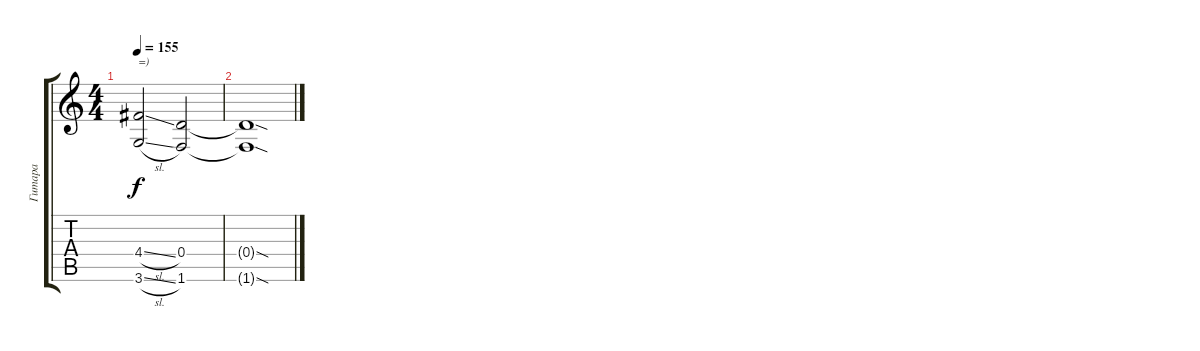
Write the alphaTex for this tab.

\track ("Гитара" "Гитара") {instrument overdrivenguitar}
\staff {score tabs}
\tuning (E4 B3 G3 D3 A2 E2) {hide}
\ts (4 4)
\tempo 155
\clef g2
\ks c
(4.4{sl} 3.6{sl}).2{txt "=)" dy f} (0.4 1.6).2 |
(0.4{sod t} 1.6{sod t}).1
